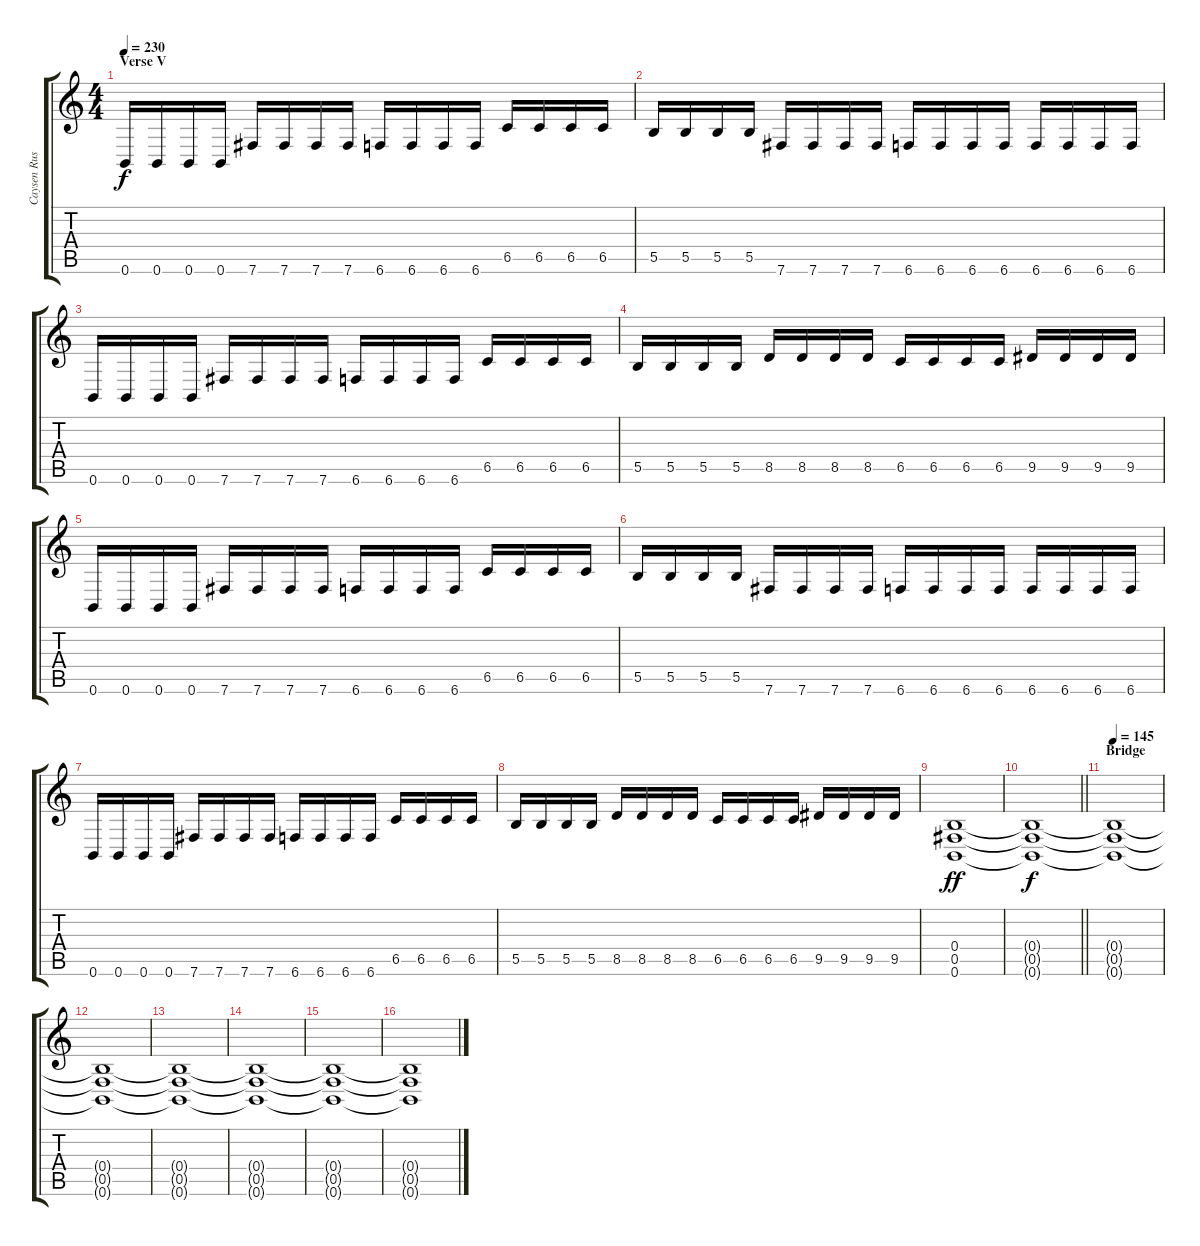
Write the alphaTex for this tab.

\track ("Caysen Russo" "Caysen Rus") {instrument distortionguitar}
\staff {score tabs}
\tuning (Db4 Ab3 E3 B2 Gb2 B1) {hide}
\ts (4 4)
\section ("" "Verse V")
\tempo 230
\clef g2
\ks c
0.6.16{dy f volume 11} 0.6.16 0.6.16 0.6.16 7.6.16 7.6.16 7.6.16 7.6.16 6.6.16 6.6.16 6.6.16 6.6.16 6.5.16 6.5.16 6.5.16 6.5.16 |
5.5.16 5.5.16 5.5.16 5.5.16 7.6.16 7.6.16 7.6.16 7.6.16 6.6.16 6.6.16 6.6.16 6.6.16 6.6.16 6.6.16 6.6.16 6.6.16 |
0.6.16 0.6.16 0.6.16 0.6.16 7.6.16 7.6.16 7.6.16 7.6.16 6.6.16 6.6.16 6.6.16 6.6.16 6.5.16 6.5.16 6.5.16 6.5.16 |
5.5.16 5.5.16 5.5.16 5.5.16 8.5.16 8.5.16 8.5.16 8.5.16 6.5.16 6.5.16 6.5.16 6.5.16 9.5.16 9.5.16 9.5.16 9.5.16 |
0.6.16 0.6.16 0.6.16 0.6.16 7.6.16 7.6.16 7.6.16 7.6.16 6.6.16 6.6.16 6.6.16 6.6.16 6.5.16 6.5.16 6.5.16 6.5.16 |
5.5.16 5.5.16 5.5.16 5.5.16 7.6.16 7.6.16 7.6.16 7.6.16 6.6.16 6.6.16 6.6.16 6.6.16 6.6.16 6.6.16 6.6.16 6.6.16 |
0.6.16 0.6.16 0.6.16 0.6.16 7.6.16 7.6.16 7.6.16 7.6.16 6.6.16 6.6.16 6.6.16 6.6.16 6.5.16 6.5.16 6.5.16 6.5.16 |
5.5.16 5.5.16 5.5.16 5.5.16 8.5.16 8.5.16 8.5.16 8.5.16 6.5.16 6.5.16 6.5.16 6.5.16 9.5.16 9.5.16 9.5.16 9.5.16 |
(0.4 0.5 0.6).1{dy ff volume 7} |
\barLineRight lightlight
(0.4{t} 0.5{t} 0.6{t}).1{dy f} |
\section ("" "Bridge")
\tempo 145
(0.4{t} 0.5{t} 0.6{t}).1 |
(0.4{t} 0.5{t} 0.6{t}).1 |
(0.4{t} 0.5{t} 0.6{t}).1{volume 5} |
(0.4{t} 0.5{t} 0.6{t}).1 |
(0.4{t} 0.5{t} 0.6{t}).1 |
(0.4{t} 0.5{t} 0.6{t}).1
